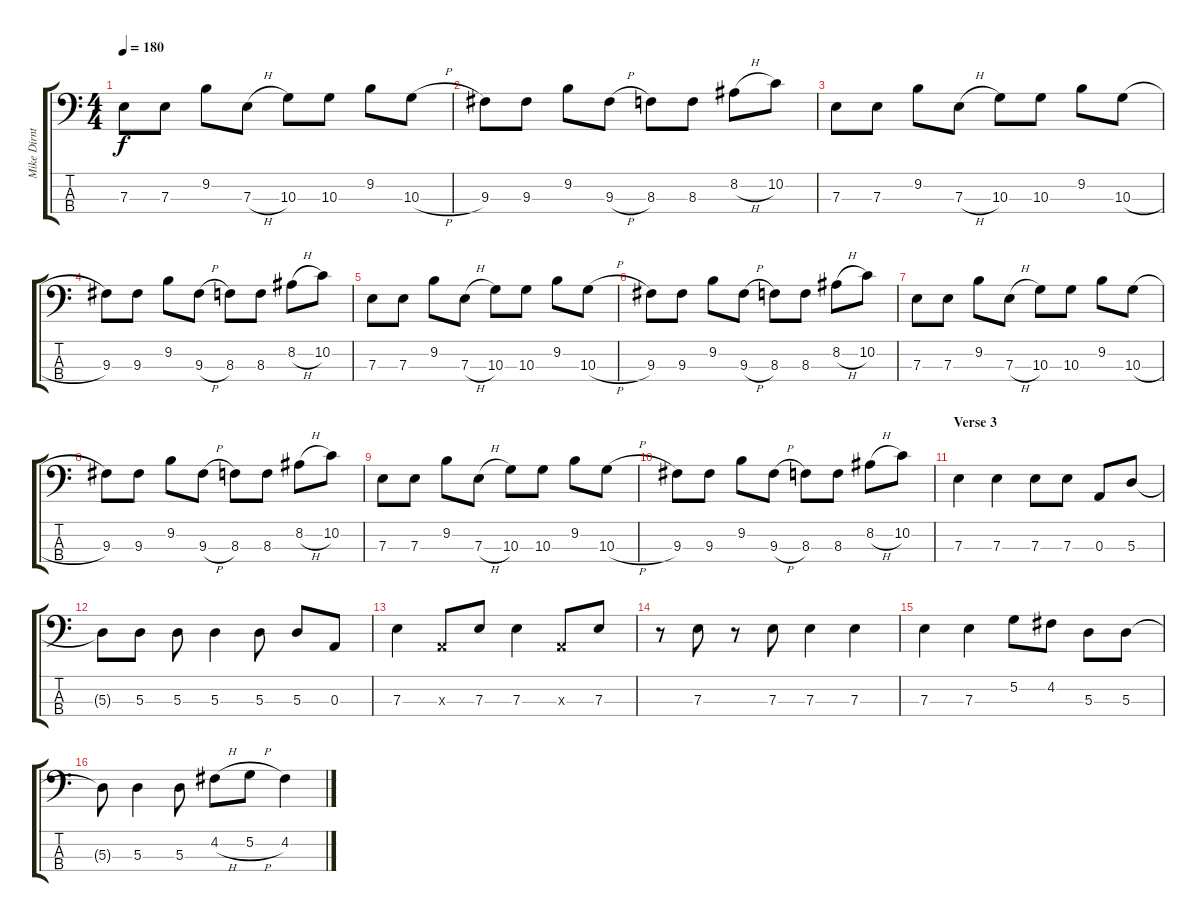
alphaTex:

\track ("Mike Dirnt" "Mike Dirnt") {instrument electricbasspick}
\staff {score tabs}
\tuning (G2 D2 A1 E1) {hide}
\ts (4 4)
\tempo 180
\clef f4
\ks c
7.3.8{dy f} 7.3.8 9.2.8 7.3{h}.8 10.3.8 10.3.8 9.2.8 10.3{h}.8 |
9.3.8 9.3.8 9.2.8 9.3{h}.8 8.3.8 8.3.8 8.2{h}.8 10.2.8 |
7.3.8 7.3.8 9.2.8 7.3{h}.8 10.3.8 10.3.8 9.2.8 10.3{h}.8 |
9.3.8 9.3.8 9.2.8 9.3{h}.8 8.3.8 8.3.8 8.2{h}.8 10.2.8 |
7.3.8 7.3.8 9.2.8 7.3{h}.8 10.3.8 10.3.8 9.2.8 10.3{h}.8 |
9.3.8 9.3.8 9.2.8 9.3{h}.8 8.3.8 8.3.8 8.2{h}.8 10.2.8 |
7.3.8 7.3.8 9.2.8 7.3{h}.8 10.3.8 10.3.8 9.2.8 10.3{h}.8 |
9.3.8 9.3.8 9.2.8 9.3{h}.8 8.3.8 8.3.8 8.2{h}.8 10.2.8 |
7.3.8 7.3.8 9.2.8 7.3{h}.8 10.3.8 10.3.8 9.2.8 10.3{h}.8 |
9.3.8 9.3.8 9.2.8 9.3{h}.8 8.3.8 8.3.8 8.2{h}.8 10.2.8 |
\section ("" "Verse 3")
7.3.4 7.3.4 7.3.8 7.3.8 0.3.8 5.3.8 |
5.3{t}.8 5.3.8 5.3.8 5.3.4 5.3.8 5.3.8 0.3.8 |
7.3.4 0.3{x}.8 7.3.8 7.3.4 0.3{x}.8 7.3.8 |
r.8 7.3.8 r.8 7.3.8 7.3.4 7.3.4 |
7.3.4 7.3.4 5.2.8 4.2.8 5.3.8 5.3.8 |
5.3{t}.8 5.3.4 5.3.8 4.2{h}.8 5.2{h}.8 4.2.4
